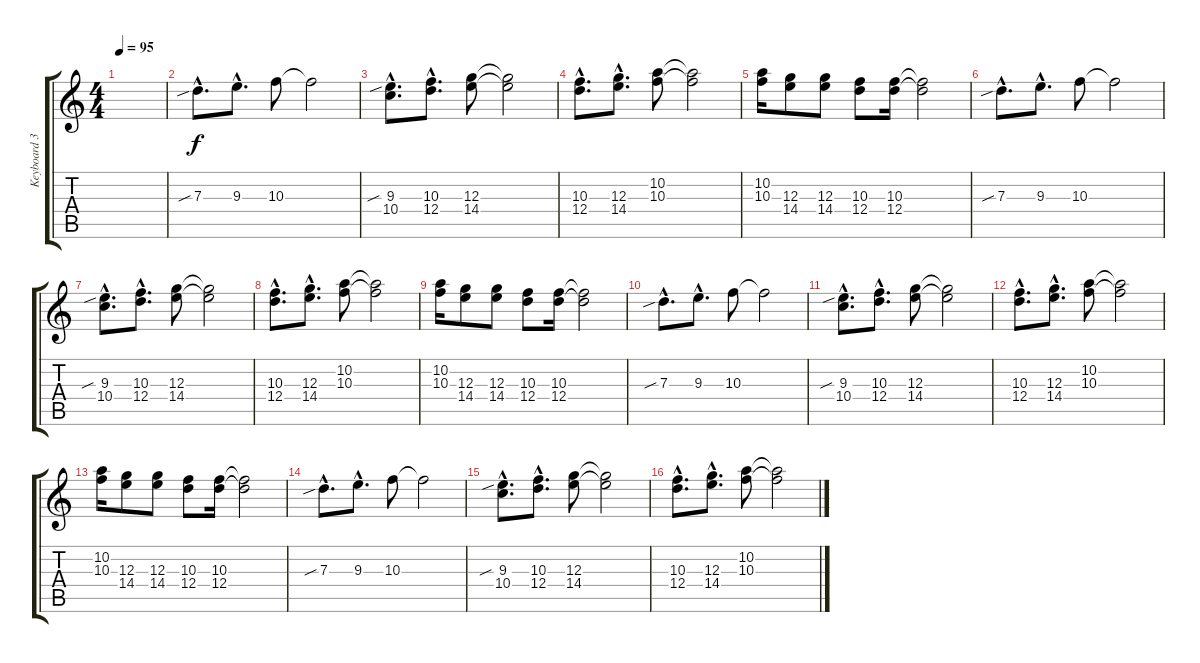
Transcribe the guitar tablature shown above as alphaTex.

\track ("Keyboard 3" "Keyboard 3") {instrument synthbass1}
\staff {score tabs}
\tuning (E4 B3 G3 D3 A2 E2) {hide}
\ts (4 4)
\tempo 95
\clef g2
\ks c
|
7.3{sib hac}.8{d} 9.3{hac}.8{d} 10.3.8 10.3{t}.2 |
(9.3{sib hac} 10.4{hac}).8{d} (10.3{hac} 12.4{hac}).8{d} (12.3 14.4).8 (12.3{t} 14.4{t}).2 |
(10.3{hac} 12.4{hac}).8{d} (12.3{hac} 14.4{hac}).8{d} (10.2 10.3).8 (10.2{t} 10.3{t}).2 |
(10.2 10.3).16 (12.3 14.4).8 (12.3 14.4).8 (10.3 12.4).8 (10.3 12.4).16 (10.3{t} 12.4{t}).2 |
7.3{sib hac}.8{d} 9.3{hac}.8{d} 10.3.8 10.3{t}.2 |
(9.3{sib hac} 10.4{hac}).8{d} (10.3{hac} 12.4{hac}).8{d} (12.3 14.4).8 (12.3{t} 14.4{t}).2 |
(10.3{hac} 12.4{hac}).8{d} (12.3{hac} 14.4{hac}).8{d} (10.2 10.3).8 (10.2{t} 10.3{t}).2 |
(10.2 10.3).16 (12.3 14.4).8 (12.3 14.4).8 (10.3 12.4).8 (10.3 12.4).16 (10.3{t} 12.4{t}).2 |
7.3{sib hac}.8{d} 9.3{hac}.8{d} 10.3.8 10.3{t}.2 |
(9.3{sib hac} 10.4{hac}).8{d} (10.3{hac} 12.4{hac}).8{d} (12.3 14.4).8 (12.3{t} 14.4{t}).2 |
(10.3{hac} 12.4{hac}).8{d} (12.3{hac} 14.4{hac}).8{d} (10.2 10.3).8 (10.2{t} 10.3{t}).2 |
(10.2 10.3).16 (12.3 14.4).8 (12.3 14.4).8 (10.3 12.4).8 (10.3 12.4).16 (10.3{t} 12.4{t}).2 |
7.3{sib hac}.8{d} 9.3{hac}.8{d} 10.3.8 10.3{t}.2 |
(9.3{sib hac} 10.4{hac}).8{d} (10.3{hac} 12.4{hac}).8{d} (12.3 14.4).8 (12.3{t} 14.4{t}).2 |
(10.3{hac} 12.4{hac}).8{d} (12.3{hac} 14.4{hac}).8{d} (10.2 10.3).8 (10.2{t} 10.3{t}).2
